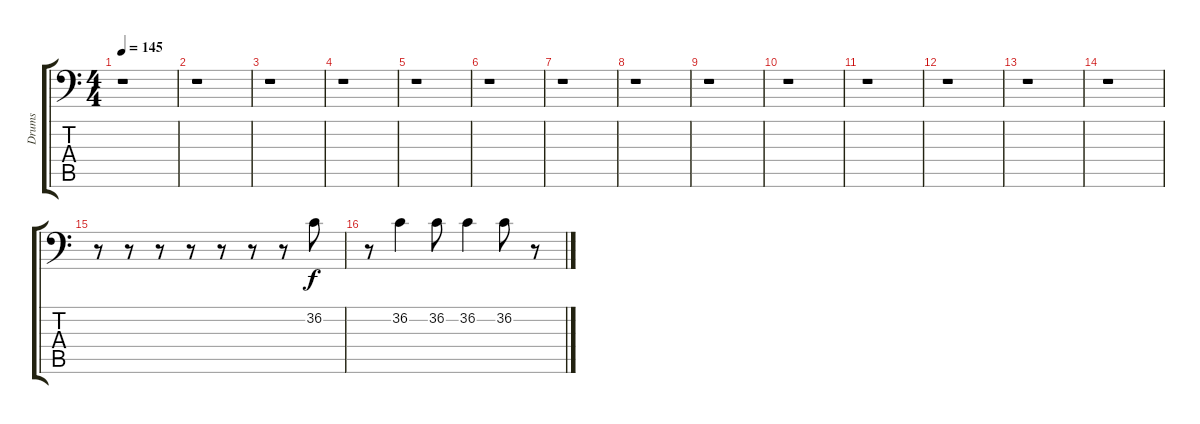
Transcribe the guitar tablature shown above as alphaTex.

\track ("Drums" "Drums") {instrument acousticgrandpiano}
\staff {score tabs}
\tuning (C-1 C-1 C-1 C-1 C-1 C-1) {hide}
\ts (4 4)
\tempo 145
\clef f4
\ks c
r.1{dy f} |
r.1 |
r.1 |
r.1 |
r.1 |
r.1 |
r.1 |
r.1 |
r.1 |
r.1 |
r.1 |
r.1 |
r.1 |
r.1 |
r.8 r.8 r.8 r.8 r.8 r.8 r.8 36.2.8 |
r.8 36.2.4 36.2.8 36.2.4 36.2.8 r.8
